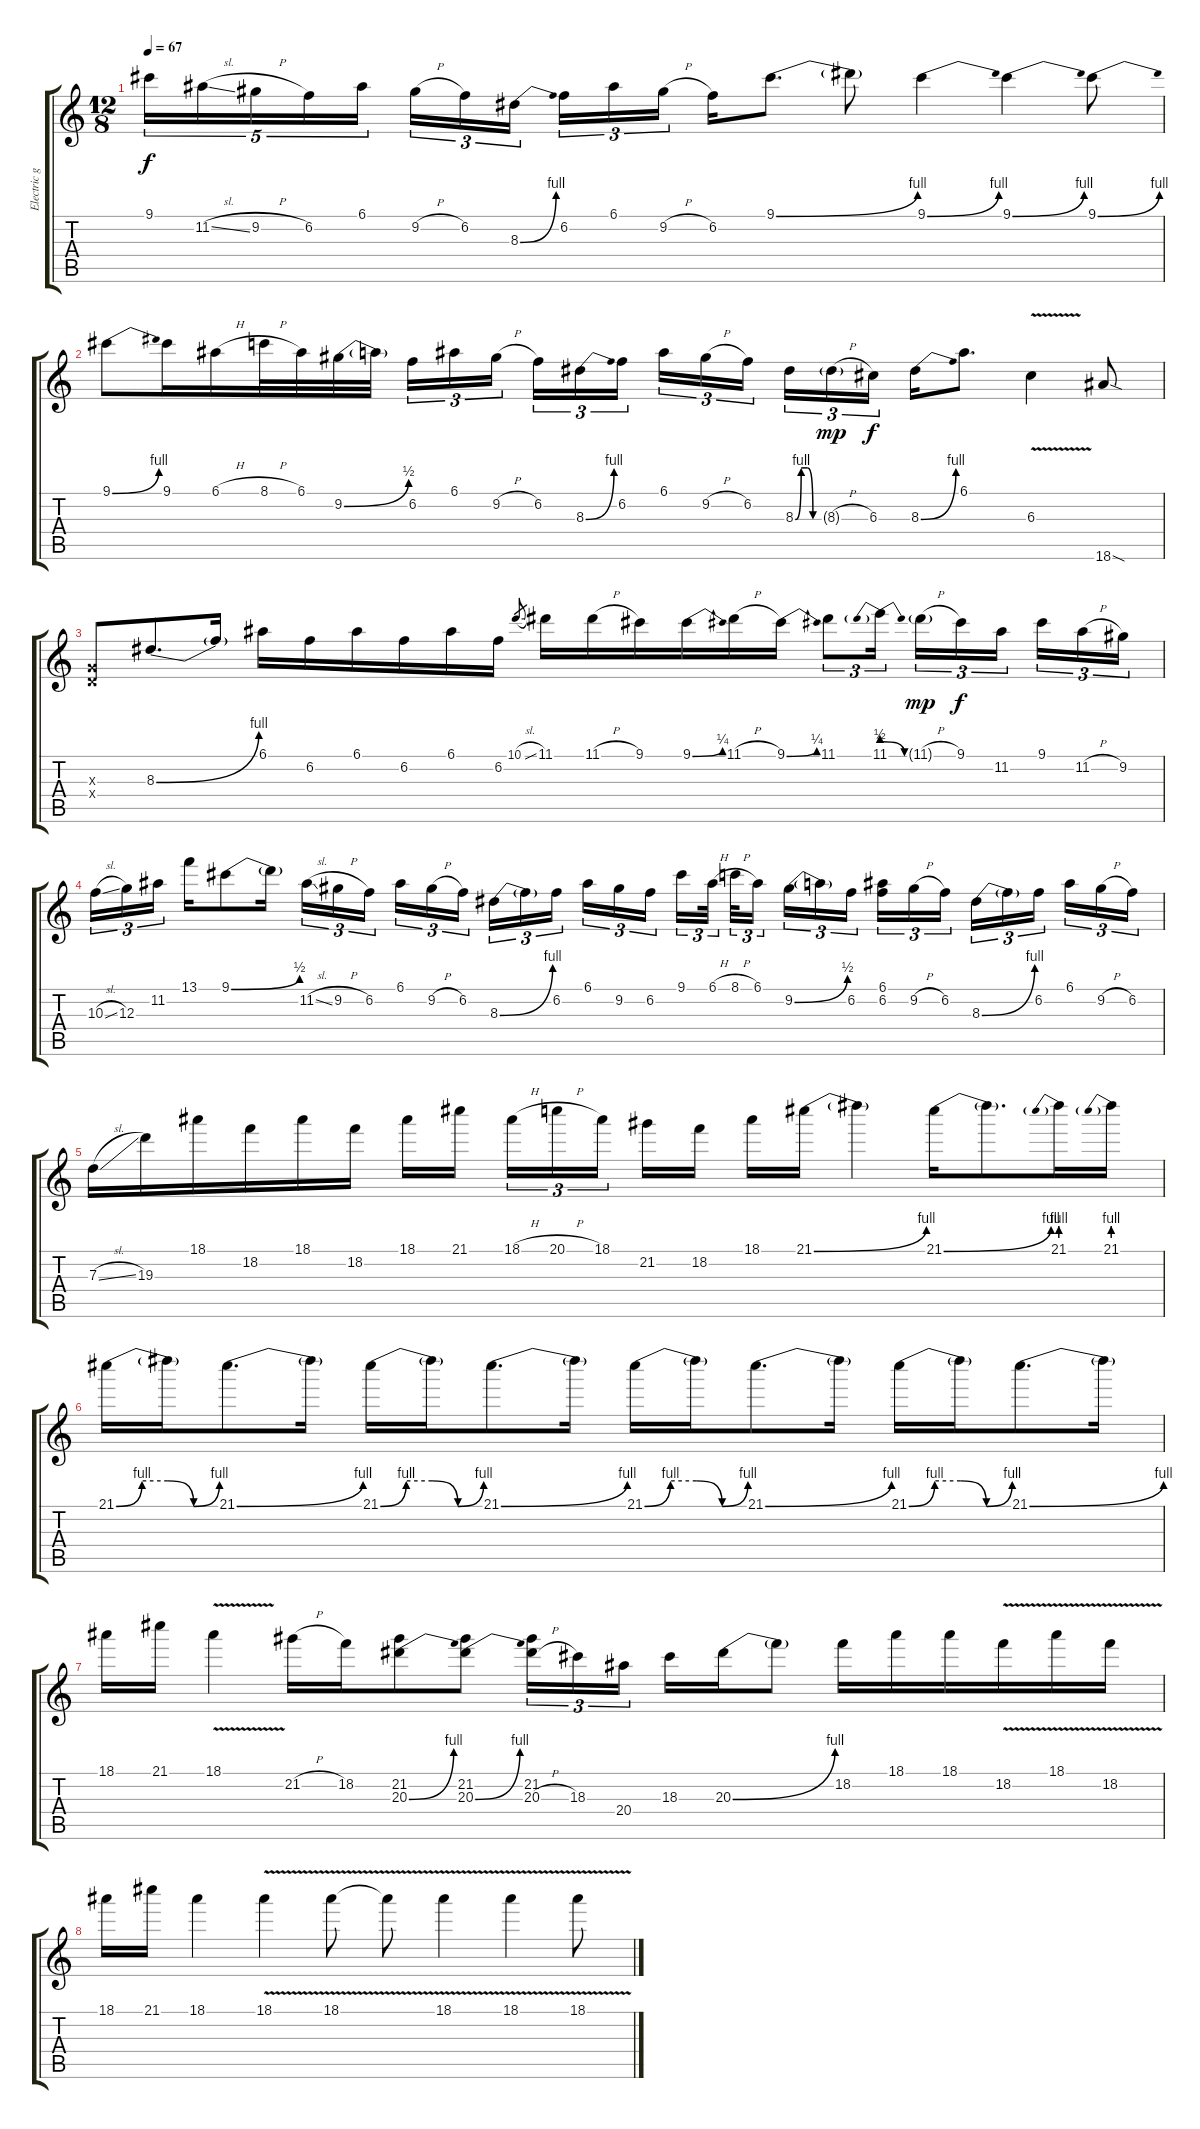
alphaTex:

\track ("Electric guitar" "Electric g") {instrument electricguitarclean}
\staff {score tabs}
\tuning (E4 B3 G3 D3 A2 E2) {hide}
\ts (12 8)
\tempo 67
\clef g2
\ks c
9.1.16{tu (5 4) dy f} 11.2{sl}.16{tu (5 4)} 9.2{h}.16{tu (5 4)} 6.2.16{tu (5 4)} 6.1.16{tu (5 4) beam splitsecondary} 9.2{h}.16{tu (3 2)} 6.2.16{tu (3 2)} 8.3{be (bend 0 0 60 4)}.16{tu (3 2)} 6.2.16{tu (3 2)} 6.1.16{tu (3 2)} 9.2{h}.16{tu (3 2) beam splitsecondary} 6.2.16 9.1{be (bend 0 0 60 4)}.8{d} 9.1{t}.8 9.1{be (bend 0 0 60 4)}.4 9.1{be (bend 0 0 60 4)}.4 9.1{be (bend 0 0 60 4)}.8 |
9.1{be (bend 0 0 60 4)}.8 9.1.16 6.1{h}.16 8.1{h}.32 6.1.32 9.2{be (bend 0 0 60 2)}.32 9.2{t}.32 6.2.16{tu (3 2)} 6.1.16{tu (3 2)} 9.2{h}.16{tu (3 2) beam splitsecondary} 6.2.16{tu (3 2)} 8.3{be (bend 0 0 60 4)}.16{tu (3 2)} 6.2.16{tu (3 2) beam splitsecondary} 6.1.16{tu (3 2)} 9.2{h}.16{tu (3 2)} 6.2.16{tu (3 2)} 8.3{be (custom 0 0 15 4 30 4 45 0 60 0)}.16{tu (3 2)} 8.3{h g}.16{tu (3 2) dy mp} 6.3.16{tu (3 2) dy f beam splitsecondary} 8.3{be (bend 0 0 60 4)}.16 6.1.8{d} 6.3{v}.4 18.6{sod}.8 |
(0.3{x} 0.4{x}).8 8.3{be (bend 0 0 60 4)}.8{d} 8.3{t}.16 6.1.16 6.2.16 6.1.16 6.2.16 6.1.16 6.2.16 10.1{sl}.8{gr} 11.1.16 11.1{h}.16 9.1.16 9.1{be (bend 0 0 60 1)}.16 11.1{h}.16 9.1{be (bend 0 0 60 1)}.16 11.1.8{tu (3 2)} 11.1{be (prebendrelease 0 2 60 0)}.16{tu (3 2) beam splitsecondary} 11.1{h g}.16{tu (3 2) dy mp} 9.1.16{tu (3 2) dy f} 11.2.16{tu (3 2) beam splitsecondary} 9.1.16{tu (3 2)} 11.2{h}.16{tu (3 2)} 9.2.16{tu (3 2)} |
10.3{sl}.16{tu (3 2)} 12.3.16{tu (3 2)} 11.2.16{tu (3 2) beam splitsecondary} 13.1.16 9.1{be (bend 0 0 60 2)}.8 9.1{t}.16 11.2{sl}.16{tu (3 2)} 9.2{h}.16{tu (3 2)} 6.2.16{tu (3 2) beam splitsecondary} 6.1.16{tu (3 2)} 9.2{h}.16{tu (3 2)} 6.2.16{tu (3 2) beam splitsecondary} 8.3{be (bend 0 0 60 4)}.16{tu (3 2)} 8.3{t}.16{tu (3 2)} 6.2.16{tu (3 2)} 6.1.16{tu (3 2)} 9.2.16{tu (3 2)} 6.2.16{tu (3 2) beam splitsecondary} 9.1.16{tu (3 2)} 6.1{h}.32{tu (3 2) beam splitsecondary} 8.1{h}.32{tu (3 2)} 6.1.16{tu (3 2) beam splitsecondary} 9.2{be (bend 0 0 60 2)}.16{tu (3 2)} 9.2{t}.16{tu (3 2)} 6.2.16{tu (3 2)} (6.1 6.2).16{tu (3 2)} 9.2{h}.16{tu (3 2)} 6.2.16{tu (3 2) beam splitsecondary} 8.3{be (bend 0 0 60 4)}.16{tu (3 2)} 8.3{t}.16{tu (3 2)} 6.2.16{tu (3 2) beam splitsecondary} 6.1.16{tu (3 2)} 9.2{h}.16{tu (3 2)} 6.2.16{tu (3 2)} |
7.3{sl}.16 19.3.16 18.1.16 18.2.16 18.1.16 18.2.16 18.1.16 21.1.16{beam splitsecondary} 18.1{h}.16{tu (3 2)} 20.1{h}.16{tu (3 2)} 18.1.16{tu (3 2) beam splitsecondary} 21.2.16 18.2.16 18.1.16 21.1{be (bend 0 0 60 4)}.16 21.1{t}.4 21.1{be (bend 0 0 60 4)}.16 21.1{t}.8{d} 21.1{be (prebend 0 4 60 4)}.16 21.1{be (prebend 0 4 60 4)}.16 |
21.1{be (custom 0 0 15 4 30 4 45 0 60 4)}.16 21.1{t}.16 21.1{be (bend 0 0 60 4)}.8{d} 21.1{t}.16 21.1{be (custom 0 0 15 4 30 4 45 0 60 4)}.16 21.1{t}.16 21.1{be (bend 0 0 60 4)}.8{d} 21.1{t}.16 21.1{be (custom 0 0 15 4 30 4 45 0 60 4)}.16 21.1{t}.16 21.1{be (bend 0 0 60 4)}.8{d} 21.1{t}.16 21.1{be (custom 0 0 15 4 30 4 45 0 60 4)}.16 21.1{t}.16 21.1{be (bend 0 0 60 4)}.8{d} 21.1{t}.16 |
18.1.16 21.1.16 18.1{v}.4 21.2{h}.16 18.2.16 (21.2 20.3{be (bend 0 0 60 4)}).8 (21.2 20.3{be (bend 0 0 60 4)}).8 (21.2 20.3{h}).16{tu (3 2)} 18.3.16{tu (3 2)} 20.4.16{tu (3 2) beam splitsecondary} 18.3.16 20.3{be (bend 0 0 60 4)}.16 20.3{t}.8 18.2.16 18.1.16 18.1.16 18.2{v}.16 18.1{v}.16 18.2{v}.16 |
18.1.16 21.1.16 18.1.4 18.1{v}.4 18.1{v}.8 18.1{t}.8 18.1{v}.4 18.1{v}.4 18.1{v}.8
